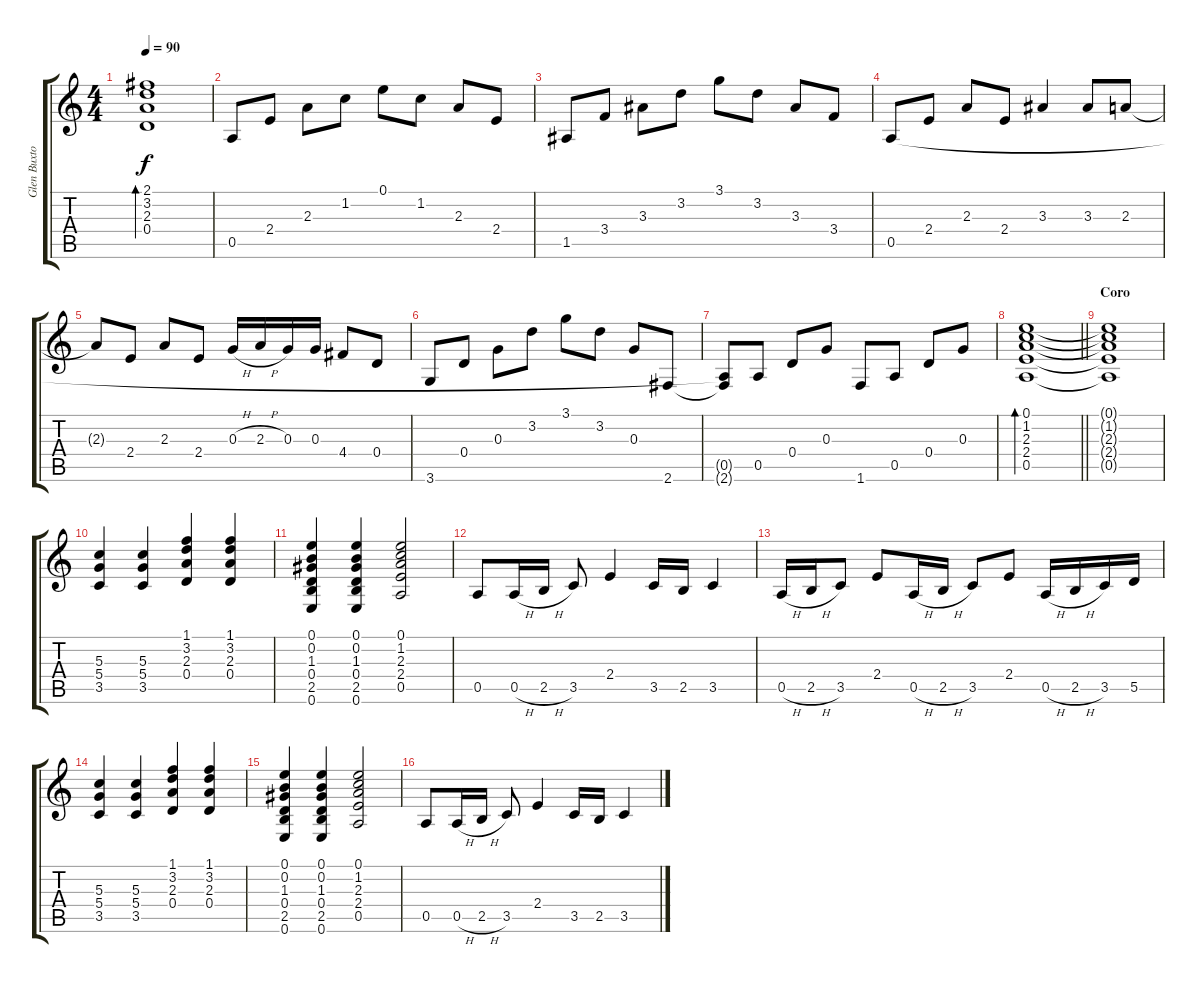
\track ("Glen Buxton" "Glen Buxto") {instrument overdrivenguitar}
\staff {score tabs}
\tuning (E4 B3 G3 D3 A2 E2) {hide}
\ts (4 4)
\tempo 90
\clef g2
\ks c
(2.1 3.2 2.3 0.4).1{bd 480 dy f} |
0.5.8 2.4.8 2.3.8 1.2.8 0.1.8 1.2.8 2.3.8 2.4.8 |
1.5.8 3.4.8 3.3.8 3.2.8 3.1.8 3.2.8 3.3.8 3.4.8 |
0.5.8 2.4.8 2.3.8 2.4.8 3.3.4 3.3.8 2.3.8 |
2.3{t}.8 2.4.8 2.3.8 2.4.8 0.3{h}.16 2.3{h}.16 0.3.16 0.3.16 4.4.8 0.4.8 |
3.6.8 0.4.8 0.3.8 3.2.8 3.1.8 3.2.8 0.3.8 2.6.8 |
(0.5{t} 2.6{t}).8 0.5.8 0.4.8 0.3.8 1.6.8 0.5.8 0.4.8 0.3.8 |
\barLineRight lightlight
(0.1 1.2 2.3 2.4 0.5).1{bd 480} |
\section ("" "Coro")
(0.1{t} 1.2{t} 2.3{t} 2.4{t} 0.5{t}).1{instrument overdrivenguitar} |
(5.3 5.4 3.5).4 (5.3 5.4 3.5).4 (1.1 3.2 2.3 0.4).4 (1.1 3.2 2.3 0.4).4 |
(0.1 0.2 1.3 0.4 2.5 0.6).4 (0.1 0.2 1.3 0.4 2.5 0.6).4 (0.1 1.2 2.3 2.4 0.5).2 |
0.5.8 0.5{h}.16 2.5{h}.16 3.5.8 2.4.4 3.5.16 2.5.16 3.5.4 |
0.5{h}.16 2.5{h}.16 3.5.8 2.4.8 0.5{h}.16 2.5{h}.16 3.5.8 2.4.8 0.5{h}.16 2.5{h}.16 3.5.16 5.5.16 |
(5.3 5.4 3.5).4 (5.3 5.4 3.5).4 (1.1 3.2 2.3 0.4).4 (1.1 3.2 2.3 0.4).4 |
(0.1 0.2 1.3 0.4 2.5 0.6).4 (0.1 0.2 1.3 0.4 2.5 0.6).4 (0.1 1.2 2.3 2.4 0.5).2 |
0.5.8 0.5{h}.16 2.5{h}.16 3.5.8 2.4.4 3.5.16 2.5.16 3.5.4
